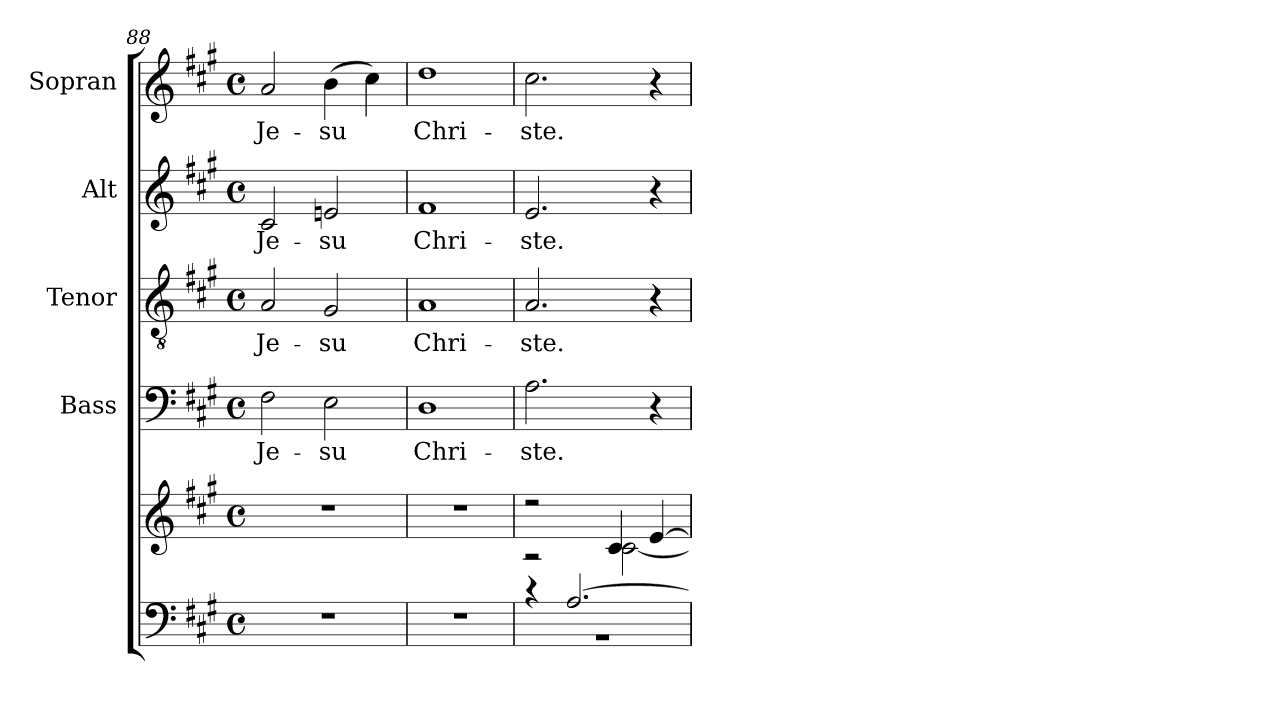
**kern	**kern	**kern	**text	**kern	**text	**kern	**text	**kern	**text
*part5	*part5	*part4	*part4	*part3	*part3	*part2	*part2	*part1	*part1
*staff6	*staff5	*staff4	*staff4	*staff3	*staff3	*staff2	*staff2	*staff1	*staff1
*	*	*I"Bass	*	*I"Tenor	*	*I"Alt	*	*I"Sopran	*
*	*	*I'B.	*	*I'T.	*	*I'A.	*	*I'S.	*
*clefF4	*clefG2	*clefF4	*	*clefGv2	*	*clefG2	*	*clefG2	*
*k[f#c#g#]	*k[f#c#g#]	*k[f#c#g#]	*	*k[f#c#g#]	*	*k[f#c#g#]	*	*k[f#c#g#]	*
*A:	*A:	*A:	*	*A:	*	*A:	*	*A:	*
*M4/4	*M4/4	*M4/4	*	*M4/4	*	*M4/4	*	*M4/4	*
*met(c)	*met(c)	*met(c)	*	*met(c)	*	*met(c)	*	*met(c)	*
=88	=88	=88	=88	=88	=88	=88	=88	=88	=88
!	!	!	!LO:LY:b	!	!LO:LY:b	!	!LO:LY:b	!	!LO:LY:b
1r	1r	2F#\	Je-	2A/	Je-	2c#/	Je-	2a/	Je-
!	!	!	!LO:LY:b	!	!LO:LY:b	!	!LO:LY:b	!	!LO:LY:b
.	.	2E\	-su	2G#/	-su	2en/	-su	(>4b\	-su
.	.	.	.	.	.	.	.	4cc#\)	.
=89	=89	=89	=89	=89	=89	=89	=89	=89	=89
!	!	!	!LO:LY:b	!	!LO:LY:b	!	!LO:LY:b	!	!LO:LY:b
1r	1r	1D	Chri-	1A	Chri-	1f#	Chri-	1dd	Chri-
=90	=90	=90	=90	=90	=90	=90	=90	=90	=90
*^	*^	*	*	*	*	*	*	*	*
!	!	!	!	!	!LO:LY:b	!	!LO:LY:b	!	!LO:LY:b	!	!LO:LY:b
4rc	1rBB	2r	2r	2.A\	-ste.	2.A/	-ste.	2.e/	-ste.	2.cc#\	-ste.
[>2.A/	.	.	.	.	.	.	.	.	.	.	.
.	.	4c#/	[<2c#\	.	.	.	.	.	.	.	.
.	.	[>4e/	.	4r	.	4r	.	4r	.	4r	.
*v	*v	*	*	*	*	*	*	*	*	*	*
*	*v	*v	*	*	*	*	*	*	*	*
=	=	=	=	=	=	=	=	=	=
*-	*-	*-	*-	*-	*-	*-	*-	*-	*-
